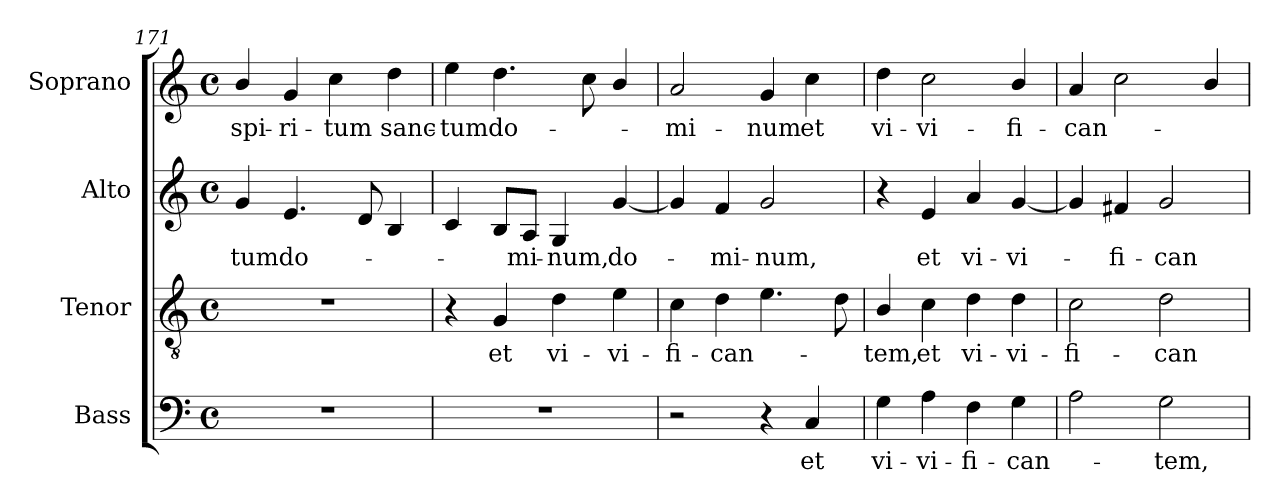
**kern	**text	**kern	**text	**kern	**text	**kern	**text
*part4	*part4	*part3	*part3	*part2	*part2	*part1	*part1
*staff4	*staff4	*staff3	*staff3	*staff2	*staff2	*staff1	*staff1
*I"Bass	*	*I"Tenor	*	*I"Alto	*	*I"Soprano	*
*I'B.	*	*I'T.	*	*I'A.	*	*I'S.	*
*clefF4	*	*clefGv2	*	*clefG2	*	*clefG2	*
*	*	*ITrd7c12	*	*	*	*	*
*k[]	*	*k[]	*	*k[]	*	*k[]	*
*C:	*	*C:	*	*C:	*	*C:	*
*M4/4	*	*M4/4	*	*M4/4	*	*M4/4	*
*met(c)	*	*met(c)	*	*met(c)	*	*met(c)	*
=171	=171	=171	=171	=171	=171	=171	=171
!	!	!	!	!	!LO:LY:b:color=#000000	!	!
!	!	!	!	!	!	!	!LO:LY:b:color=#000000
1r	.	1r	.	4gi/	-tum	4bi/	spi-
!	!	!	!	!	!LO:LY:b:color=#000000	!	!
!	!	!	!	!	!	!	!LO:LY:b:color=#000000
.	.	.	.	4.ei/	do-	4gi/	-ri-
!	!	!	!	!	!	!	!LO:LY:b:color=#000000
.	.	.	.	.	.	4cci\	-tum
.	.	.	.	8di/	.	.	.
!	!	!	!	!	!	!	!LO:LY:b:color=#000000
.	.	.	.	4Bi/	.	4ddi\	sanc-
=172	=172	=172	=172	=172	=172	=172	=172
!	!	!	!	!	!	!	!LO:LY:b:color=#000000
1r	.	4r	.	4ci/	.	4eei\	-tum
!	!	!	!LO:LY:b:color=#000000	!	!	!	!
!	!	!	!	!	!	!	!LO:LY:b:color=#000000
.	.	4GGi/	et	8Bi/L	.	4.ddi\	do-
!	!	!	!	!	!LO:LY:b:color=#000000	!	!
.	.	.	.	8Ai/J	-mi-	.	.
!	!	!	!LO:LY:b:color=#000000	!	!	!	!
!	!	!	!	!	!LO:LY:b:color=#000000	!	!
.	.	4Di\	vi-	4Gi/	-num,	.	.
.	.	.	.	.	.	8cci\	.
!	!	!	!LO:LY:b:color=#000000	!	!	!	!
!	!	!	!	!	!LO:LY:b:color=#000000	!	!
.	.	4Ei\	-vi-	[4gi/	do-	4bi/	.
=173	=173	=173	=173	=173	=173	=173	=173
!	!	!	!LO:LY:b:color=#000000	!	!	!	!
!	!	!	!	!	!	!	!LO:LY:b:color=#000000
2r	.	4Ci\	-fi-	4gi/]	.	2ai/	-mi-
!	!	!	!LO:LY:b:color=#000000	!	!	!	!
!	!	!	!	!	!LO:LY:b:color=#000000	!	!
.	.	4Di\	-can-	4fi/	-mi-	.	.
!	!	!	!	!	!LO:LY:b:color=#000000	!	!
!	!	!	!	!	!	!	!LO:LY:b:color=#000000
4r	.	4.Ei\	.	2gi/	-num,	4gi/	-num
!	!LO:LY:b:color=#000000	!	!	!	!	!	!
!	!	!	!	!	!	!	!LO:LY:b:color=#000000
4Ci/	et	.	.	.	.	4cci\	et
.	.	8Di\	.	.	.	.	.
=174	=174	=174	=174	=174	=174	=174	=174
!	!LO:LY:b:color=#000000	!	!	!	!	!	!
!	!	!	!LO:LY:b:color=#000000	!	!	!	!
!	!	!	!	!	!	!	!LO:LY:b:color=#000000
4Gi\	vi-	4BBi/	-tem,	4r	.	4ddi\	vi-
!	!LO:LY:b:color=#000000	!	!	!	!	!	!
!	!	!	!LO:LY:b:color=#000000	!	!	!	!
!	!	!	!	!	!LO:LY:b:color=#000000	!	!
!	!	!	!	!	!	!	!LO:LY:b:color=#000000
4Ai\	-vi-	4Ci\	et	4ei/	et	2cci\	-vi-
!	!LO:LY:b:color=#000000	!	!	!	!	!	!
!	!	!	!LO:LY:b:color=#000000	!	!	!	!
!	!	!	!	!	!LO:LY:b:color=#000000	!	!
4Fi\	-fi-	4Di\	vi-	4ai/	vi-	.	.
!	!LO:LY:b:color=#000000	!	!	!	!	!	!
!	!	!	!LO:LY:b:color=#000000	!	!	!	!
!	!	!	!	!	!LO:LY:b:color=#000000	!	!
!	!	!	!	!	!	!	!LO:LY:b:color=#000000
4Gi\	-can-	4Di\	-vi-	[4gi/	-vi-	4bi/	-fi-
=175	=175	=175	=175	=175	=175	=175	=175
!	!	!	!LO:LY:b:color=#000000	!	!	!	!
!	!	!	!	!	!	!	!LO:LY:b:color=#000000
2Ai\	.	2Ci\	-fi-	4gi/]	.	4ai/	-can-
!	!	!	!	!	!LO:LY:b:color=#000000	!	!
.	.	.	.	4f#i/	-fi-	2cci\	.
!	!LO:LY:b:color=#000000	!	!	!	!	!	!
!	!	!	!LO:LY:b:color=#000000	!	!	!	!
!	!	!	!	!	!LO:LY:b:color=#000000	!	!
2Gi\	-tem,	2Di\	-can-	2gi/	-can	.	.
.	.	.	.	.	.	4bi/	.
=	=	=	=	=	=	=	=
*-	*-	*-	*-	*-	*-	*-	*-
